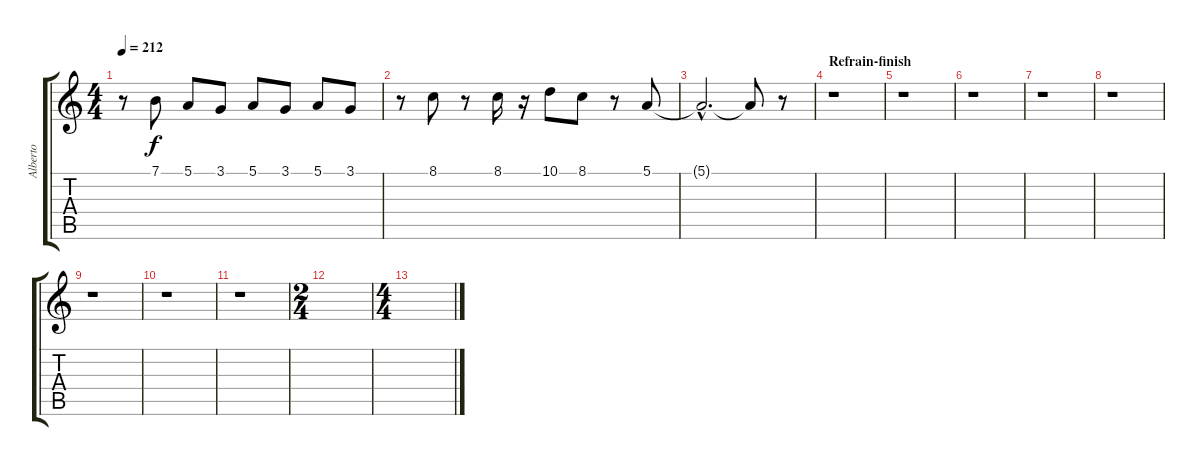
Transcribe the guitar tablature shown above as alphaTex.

\track ("Alberto" "Alberto") {instrument trumpet}
\staff {score tabs}
\tuning (E4 B3 G3 D3 A2 E2) {hide}
\ts (4 4)
\tempo 212
\clef g2
\ks c
r.8{dy f} 7.1.8 5.1.8 3.1.8 5.1.8 3.1.8 5.1.8 3.1.8 |
r.8 8.1.8 r.8 8.1.16 r.16 10.1.8 8.1.8 r.8 5.1.8 |
5.1{hac t}.2{d} 5.1{t}.8 r.8 |
\section ("" "Refrain-finish")
r.1 |
r.1 |
r.1 |
r.1 |
r.1 |
r.1 |
r.1 |
r.1 |
\ts (2 4)
|
\ts (4 4)
